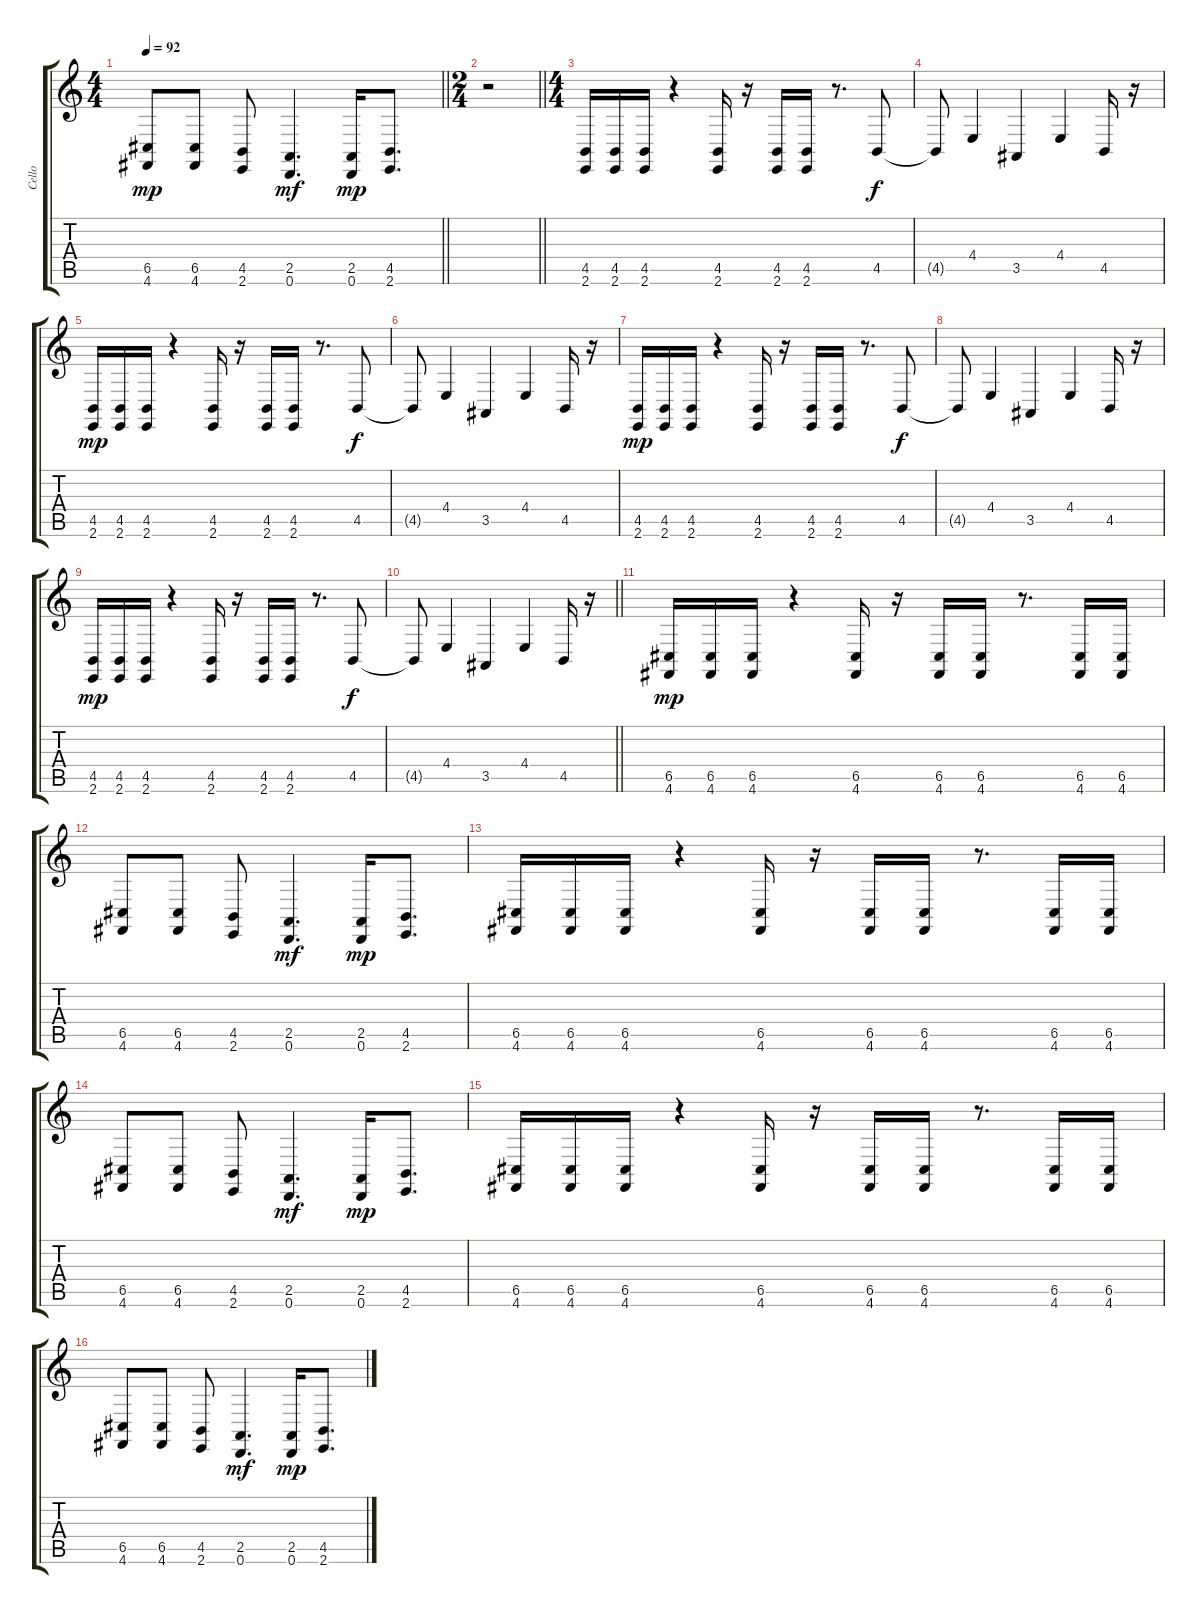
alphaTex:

\track ("Cello" "Cello") {instrument cello}
\staff {score tabs}
\tuning (D4 A3 F3 C3 G2 D2) {hide}
\ts (4 4)
\tempo 92
\clef g2
\barLineRight lightlight
\ks c
(6.5 4.6).8{dy mp} (6.5 4.6).8 (4.5 2.6).8 (2.5 0.6).4{d dy mf} (2.5 0.6).16{dy mp} (4.5 2.6).8{d} |
\ts (2 4)
\barLineRight lightlight
r.2 |
\ts (4 4)
(4.5 2.6).16{volume 12 balance 4 instrument cello} (4.5 2.6).16 (4.5 2.6).16 r.4 (4.5 2.6).16 r.16 (4.5 2.6).16 (4.5 2.6).16 r.8{d} 4.5.8{dy f} |
4.5{t}.8 4.4.4 3.5.4 4.4.4 4.5.16 r.16 |
(4.5 2.6).16{dy mp volume 12 balance 4 instrument cello} (4.5 2.6).16 (4.5 2.6).16 r.4 (4.5 2.6).16 r.16 (4.5 2.6).16 (4.5 2.6).16 r.8{d} 4.5.8{dy f} |
4.5{t}.8 4.4.4 3.5.4 4.4.4 4.5.16 r.16 |
(4.5 2.6).16{dy mp volume 12 balance 4 instrument cello} (4.5 2.6).16 (4.5 2.6).16 r.4 (4.5 2.6).16 r.16 (4.5 2.6).16 (4.5 2.6).16 r.8{d} 4.5.8{dy f} |
4.5{t}.8 4.4.4 3.5.4 4.4.4 4.5.16 r.16 |
(4.5 2.6).16{dy mp volume 12 balance 4 instrument cello} (4.5 2.6).16 (4.5 2.6).16 r.4 (4.5 2.6).16 r.16 (4.5 2.6).16 (4.5 2.6).16 r.8{d} 4.5.8{dy f} |
\barLineRight lightlight
4.5{t}.8 4.4.4 3.5.4 4.4.4 4.5.16 r.16 |
(6.5 4.6).16{dy mp} (6.5 4.6).16 (6.5 4.6).16 r.4 (6.5 4.6).16 r.16 (6.5 4.6).16 (6.5 4.6).16 r.8{d} (6.5 4.6).16 (6.5 4.6).16 |
(6.5 4.6).8 (6.5 4.6).8 (4.5 2.6).8 (2.5 0.6).4{d dy mf} (2.5 0.6).16{dy mp} (4.5 2.6).8{d} |
(6.5 4.6).16 (6.5 4.6).16 (6.5 4.6).16 r.4 (6.5 4.6).16 r.16 (6.5 4.6).16 (6.5 4.6).16 r.8{d} (6.5 4.6).16 (6.5 4.6).16 |
(6.5 4.6).8 (6.5 4.6).8 (4.5 2.6).8 (2.5 0.6).4{d dy mf} (2.5 0.6).16{dy mp} (4.5 2.6).8{d} |
(6.5 4.6).16 (6.5 4.6).16 (6.5 4.6).16 r.4 (6.5 4.6).16 r.16 (6.5 4.6).16 (6.5 4.6).16 r.8{d} (6.5 4.6).16 (6.5 4.6).16 |
(6.5 4.6).8 (6.5 4.6).8 (4.5 2.6).8 (2.5 0.6).4{d dy mf} (2.5 0.6).16{dy mp} (4.5 2.6).8{d}
